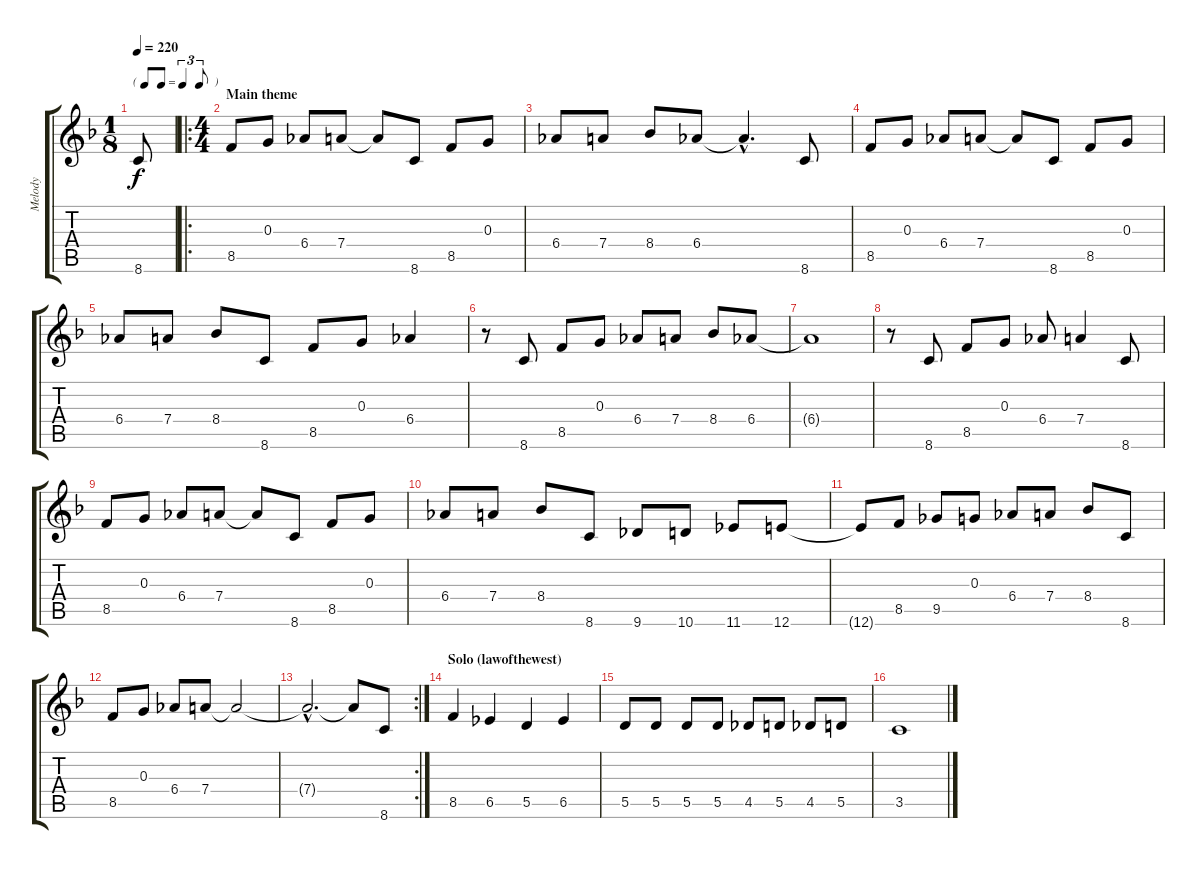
\track ("Melody" "Melody") {instrument electricguitarjazz}
\staff {score tabs}
\tuning (E4 B3 G3 D3 A2 E2) {hide}
\ts (1 8)
\tf triplet8th
\tempo 220
\clef g2
\ks f
8.6.8{dy f instrument electricguitarjazz} |
\ro
\ts (4 4)
\section ("" "Main theme")
8.5.8 0.3.8 6.4.8 7.4.8 7.4{t}.8 8.6.8 8.5.8 0.3.8 |
6.4.8 7.4.8 8.4.8 6.4.8 6.4{hac t}.4{d} 8.6.8 |
8.5.8 0.3.8 6.4.8 7.4.8 7.4{t}.8 8.6.8 8.5.8 0.3.8 |
6.4.8 7.4.8 8.4.8 8.6.8 8.5.8 0.3.8 6.4.4 |
r.8 8.6.8 8.5.8 0.3.8 6.4.8 7.4.8 8.4.8 6.4.8 |
6.4{t}.1 |
r.8 8.6.8 8.5.8 0.3.8 6.4.8 7.4.4 8.6.8 |
8.5.8 0.3.8 6.4.8 7.4.8 7.4{t}.8 8.6.8 8.5.8 0.3.8 |
6.4.8 7.4.8 8.4.8 8.6.8 9.6.8 10.6.8 11.6.8 12.6.8 |
12.6{t}.8 8.5.8 9.5.8 0.3.8 6.4.8 7.4.8 8.4.8 8.6.8 |
8.5.8 0.3.8 6.4.8 7.4.8 7.4{t}.2 |
\rc 2
7.4{hac t}.2{d} 7.4{t}.8 8.6.8 |
\section ("" "Solo (lawofthewest)")
8.5.4 6.5.4 5.5.4 6.5.4 |
5.5.8 5.5.8 5.5.8 5.5.8 4.5.8 5.5.8 4.5.8 5.5.8 |
3.5.1
